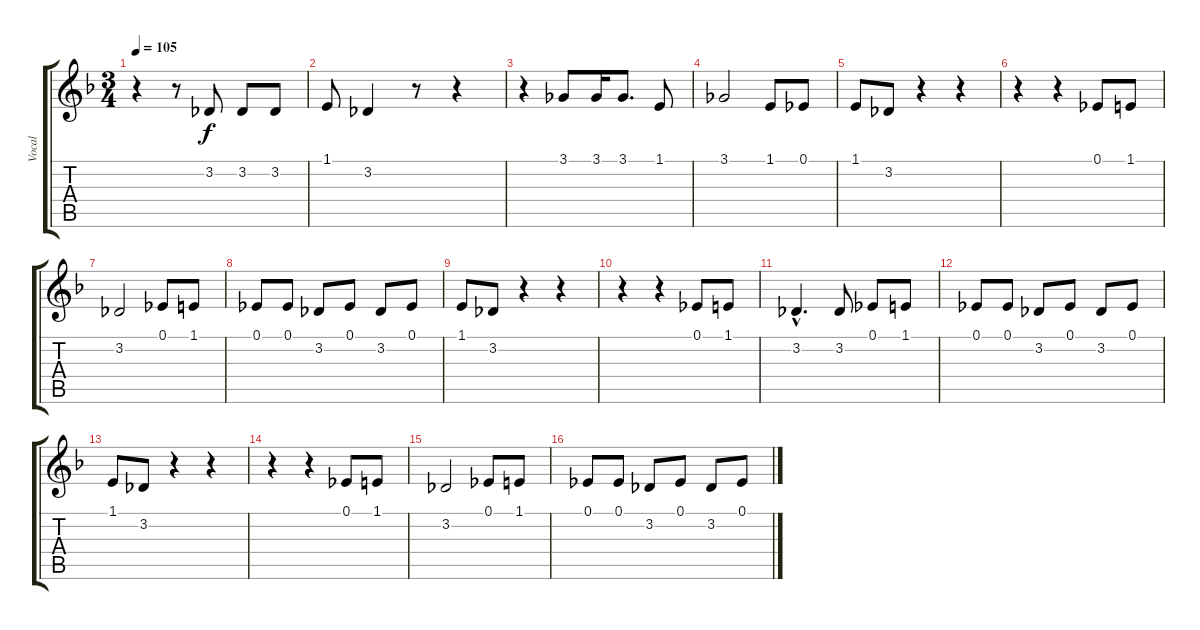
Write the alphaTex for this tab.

\track ("Vocal" "Vocal") {instrument stringensemble1}
\staff {score tabs}
\tuning (Eb4 Bb3 Gb3 Db3 Ab2 Eb2) {hide}
\ts (3 4)
\tempo 105
\clef g2
\ks f
r.4{dy f} r.8 3.2.8 3.2.8 3.2.8 |
1.1.8 3.2.4 r.8 r.4 |
r.4 3.1.8 3.1.16 3.1.8{d} 1.1.8 |
3.1.2 1.1.8 0.1.8 |
1.1.8 3.2.8 r.4 r.4 |
r.4 r.4 0.1.8 1.1.8 |
3.2.2 0.1.8 1.1.8 |
0.1.8 0.1.8 3.2.8 0.1.8 3.2.8 0.1.8 |
1.1.8 3.2.8 r.4 r.4 |
r.4 r.4 0.1.8 1.1.8 |
3.2{hac}.4{d} 3.2.8 0.1.8 1.1.8 |
0.1.8 0.1.8 3.2.8 0.1.8 3.2.8 0.1.8 |
1.1.8 3.2.8 r.4 r.4 |
r.4 r.4 0.1.8 1.1.8 |
3.2.2 0.1.8 1.1.8 |
0.1.8 0.1.8 3.2.8 0.1.8 3.2.8 0.1.8
